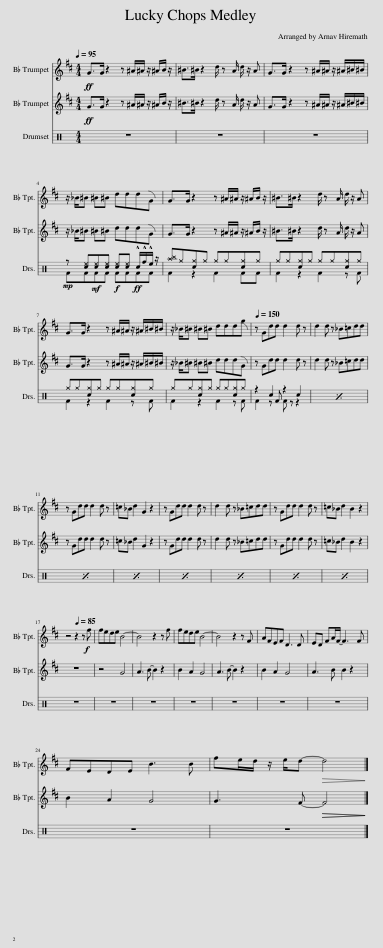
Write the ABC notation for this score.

X:1
%%score 1 2 ( 3 4 )
L:1/8
Q:1/4=95
M:4/4
I:linebreak $
K:C
V:1 treble transpose=-2
V:2 treble transpose=-2
V:3 perc
K:none
V:4 perc
K:none
V:1
[K:D]!ff! G>G z2 z ^A/^A/ z/ ^A/B/ z/ | ^B>^B z2 d/ z A/ d/ z/ A | G>G z2 z ^A/^A/ z/ ^A/^B/^B/ |$ z/ _B/^B ^B^B dddG | G>G z2 z ^A/^A/ z/ ^A/B/ z/ | %5
 ^B>^B z2 d/ z A/ d/ z/ A |$ G>G z2 z ^A/^A/ z/ ^A/^B/^B/ | z/ _B/^B ^B^B dddg |[Q:1/4=150] z Gdd d2 d z | d2 d z _B=cdd |$ %10
 z Gdd d2 d z | =c_B d2 G2 z2 | z Gdd d2 d z | d2 d z _B=cdd | z Gdd d2 d z | %15
 =c_B d2 B2 z2 |$ z4[Q:1/4=85] z2 z!f! f | fede B4- | B4 z2 z f | fede B4- | %20
 B4 z2 z F | AFEF D3 D | ED FA/F/- F3 F |$ FEDE B3 B | fe/d/ z/ e/d-!>(! d4!>)! |] %25
V:2
[K:D]!ff! G>G z2 z ^A/^A/ z/ ^A/B/ z/ | ^B>^B z2 d/ z A/ d/ z/ A | G>G z2 z ^A/^A/ z/ ^A/^B/^B/ |$ z/ _B/^B ^B^B dddG | G>G z2 z ^A/^A/ z/ ^A/B/ z/ | %5
 ^B>^B z2 d/ z A/ d/ z/ A |$ G>G z2 z ^A/^A/ z/ ^A/^B/^B/ | z/ _B/^B ^B^B dddG | z Gdd d2 d z | d2 d z _B=cdd |$ %10
 z Gdd d2 d z | =c_B d2 G2 z2 | z Gdd d2 d z | d2 d z _B=cdd | z Gdd d2 d z | %15
 =c_B d2 B2 z2 |$ z8 | z4 G4 | A3 B- B2 z2 | B2 A2 G4 | %20
 A3 B- B2 z2 | B2 A2 G4 | A3 B B2 z2 |$ B2 A2 G4 | G3 F-!>(!!>(! F4!>)!!>)! |] %25
V:3
 z8 | z8 | z8 |$!mp! z [c^e]!mf![c^e][c^e]!f! [c^e][c^e]!ff! !^!c/!^!f/!^!e/ z/ | [^a^b]^g[c^g]^g ^g^g[c^g]^g | %5
 ^g^g[c^g]^g ^g^g[c^g]^g |$ ^g^g[c^g]^g ^g^g[c^g]^g | ^g^g[c^g]^g ^g^g[c^g]^g | z2 c2 z2 c2 | x8 |$ %10
 x8 | x8 | x8 | x8 | x8 | %15
 x8 |$ z8 | z8 | z8 | z8 | %20
 z8 | z8 | z8 |$ z8 | z8 |] %25
V:4
 x8 | x8 | x8 |$ FFFF FFFF | F2 z2 F2 FF | %5
 F2 z2 F2 z F |$ F2 z2 F2 z F | F2 z2 F2 z F | F2 z F F z z2 | x8 |$ %10
 x8 | x8 | x8 | x8 | x8 | %15
 x8 |$ x8 | x8 | x8 | x8 | %20
 x8 | x8 | x8 |$ x8 | x8 |] %25
